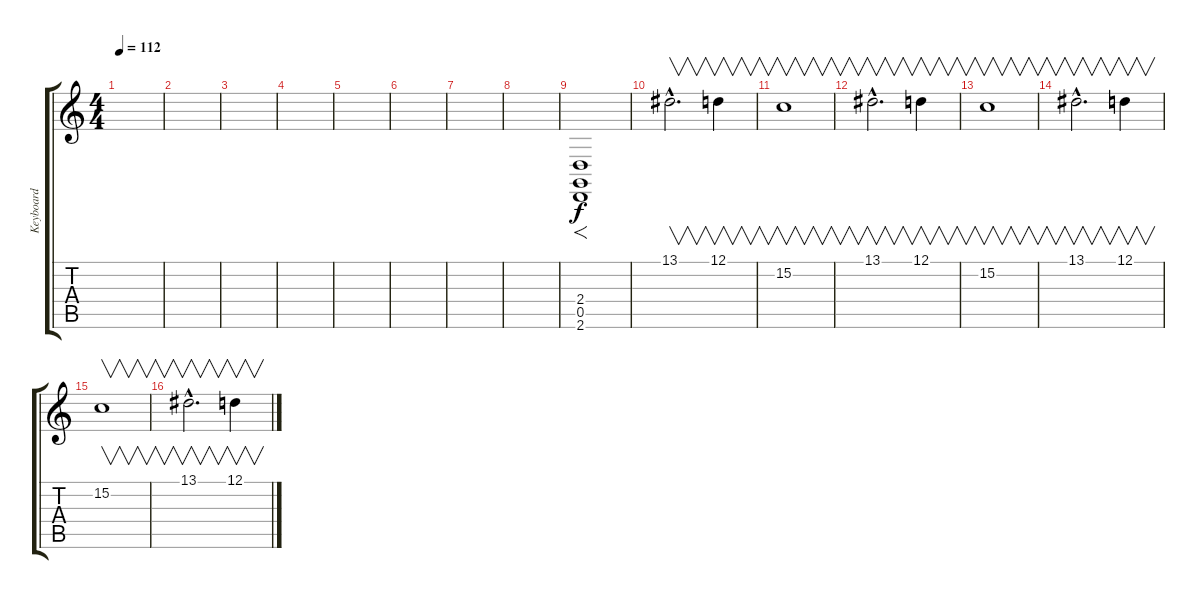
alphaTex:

\track ("Keyboard" "Keyboard") {instrument fx7echoes}
\staff {score tabs}
\tuning (D4 A3 F3 C3 G2 C2) {hide}
\ts (4 4)
\tempo 112
\clef g2
\ks c
|
|
|
|
|
|
|
|
(2.4 0.5 2.6).1{f} |
13.1{hac}.2{v d} 12.1.4{v} |
15.2.1{v} |
13.1{hac}.2{v d} 12.1.4{v} |
15.2.1{v} |
13.1{hac}.2{v d} 12.1.4{v} |
15.2.1{v} |
13.1{hac}.2{v d} 12.1.4{v}
